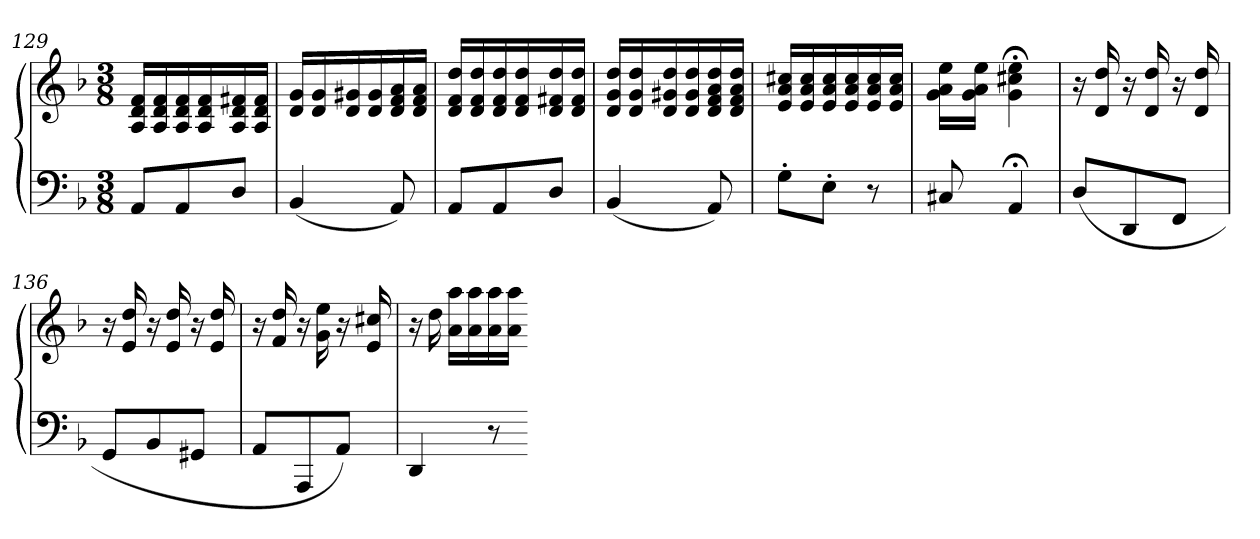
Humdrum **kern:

**kern	**kern
*part1	*part1
*staff2	*staff1
*clefF4	*clefG2
*k[b-]	*k[b-]
*d:	*d:
*M3/8	*M3/8
=129	=129
8AAL	16A 16d 16fLL
.	16A 16d 16f
8AA	16A 16d 16f
.	16A 16d 16f
8DJ	16A 16d 16f#X
.	16A 16d 16f#JJ
=130	=130
(4BB-	16d 16gLL
.	16d 16g
.	16d 16g#X
.	16d 16g#
8AA)	16d 16f 16a
.	16d 16f 16aJJ
=131	=131
8AAL	16d 16f 16ddLL
.	16d 16f 16dd
8AA	16d 16f 16dd
.	16d 16f 16dd
8DJ	16d 16f#X 16dd
.	16d 16f# 16ddJJ
=132	=132
(4BB-	16d 16g 16ddLL
.	16d 16g 16dd
.	16d 16g#X 16dd
.	16d 16g# 16dd
8AA)	16d 16f 16a 16dd
.	16d 16f 16a 16ddJJ
=133	=133
8G'L	16e 16a 16cc#XLL
.	16e 16a 16cc#
8E'J	16e 16a 16cc#
.	16e 16a 16cc#
8r	16e 16a 16cc#
.	16e 16a 16cc#JJ
=134	=134
8C#X	16g 16a 16eeLL
.	16g 16a 16eeJJ
4AA;<	4g;< 4cc#X;< 4ee;<
=135	=135
(8DL	16r
.	16d 16dd
8DD	16r
.	16d 16dd
8FFJ	16r
.	16d 16dd
=136	=136
8GGL	16r
.	16e 16dd
8BB-	16r
.	16e 16dd
8GG#XJ	16r
.	16e 16dd
=137	=137
8AAL	16r
.	16f 16dd
8AAA	16r
.	16g 16ee
8AAJ)	16r
.	16e 16cc#X
=138	=138
4DD	16r
.	16dd
.	16a 16aaLL
.	16a 16aa
8r	16a 16aa
.	16a 16aaJJ
=-	=-
*-	*-
